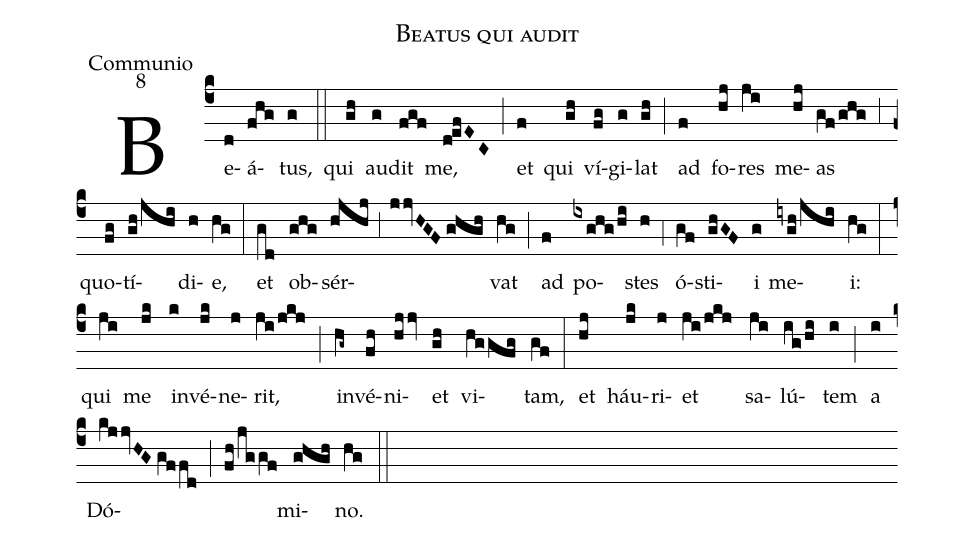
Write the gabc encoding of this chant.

name:Beatus qui audit;
office-part:Communio;
mode:8;
%%
(c4) Be(d)á(fhg)tus,(g) (::)
qui(gh) au(g)dit(fgf) me,(d!efEC) (;) et(f) qui(gh) ví(fg)gi(g)lat(gh) (;) ad(f) fo(hj)res(ji) me(hj)as(gf/ghg) (,3) quo(fg)tí(gh/jhi)di(h)e,(hg) (:)
et(gd) ob(ghg)sér(hjhj,3jjvHGF//ghgh)vat(hg) (;) ad(f) po(ixghg/hi)stes(h) (,4) ó(gf)sti(ghGF)i(g) me(iygh/jhi)i:(hg) (:)
qui(ji) me(jk) in(k)vé(jk)ne(j)rit,(ji/jkj) (;) in(hg~)vé(fh)ni(hjjv)et(gh) vi(hggfg)tam,(gf) (:)
et(hj) háu(jk)ri(j)et(ji/jkj) sa(ji)lú(ig/hi)tem(i) (;) a(i) Dó(kjjvHG//gffd)(;)(fh/jggf)mi(ghgh)no.(hg) (::)
